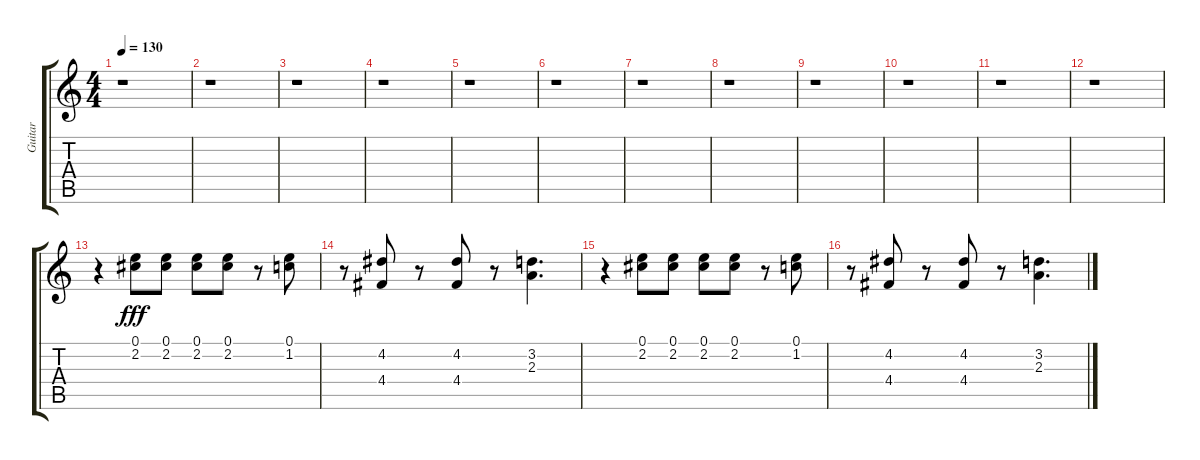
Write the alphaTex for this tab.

\track ("Guitar" "Guitar") {instrument acousticguitarnylon}
\staff {score tabs}
\tuning (E4 B3 G3 D3 A2 E2) {hide}
\ts (4 4)
\tempo 130
\clef g2
\ks c
r.1{dy fff} |
r.1 |
r.1 |
r.1 |
r.1 |
r.1 |
r.1 |
r.1 |
r.1 |
r.1 |
r.1 |
r.1 |
r.4 (0.1 2.2).8 (0.1 2.2).8 (0.1 2.2).8 (0.1 2.2).8 r.8 (0.1 1.2).8 |
r.8 (4.2 4.4).8 r.8 (4.2 4.4).8 r.8 (3.2 2.3).4{d} |
r.4 (0.1 2.2).8 (0.1 2.2).8 (0.1 2.2).8 (0.1 2.2).8 r.8 (0.1 1.2).8 |
r.8 (4.2 4.4).8 r.8 (4.2 4.4).8 r.8 (3.2 2.3).4{d}
